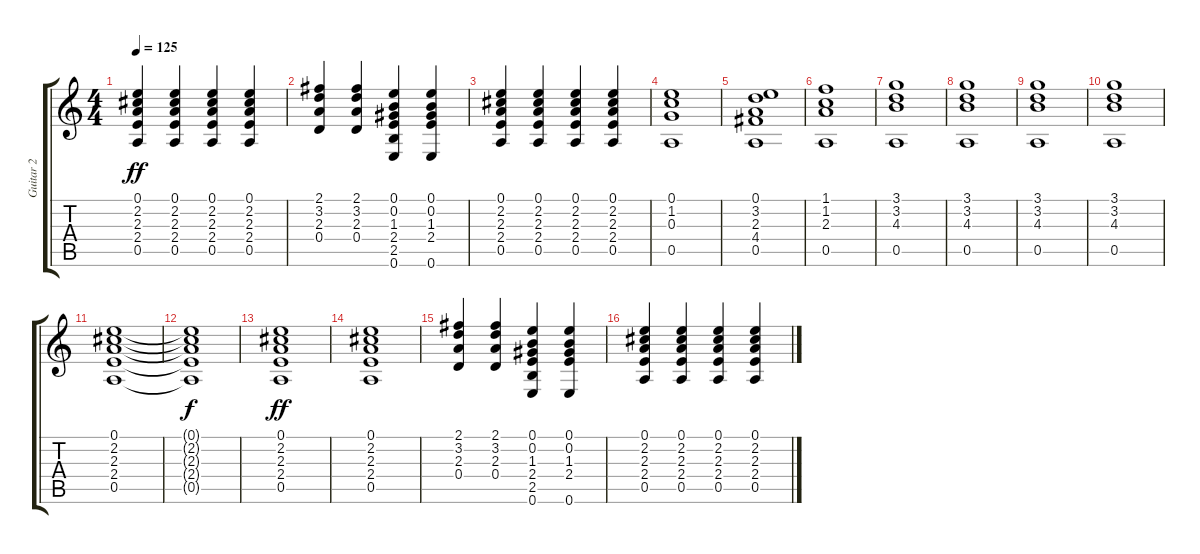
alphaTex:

\track ("Guitar 2" "Guitar 2") {instrument acousticguitarsteel}
\staff {score tabs}
\tuning (E4 B3 G3 D3 A2 E2) {hide}
\ts (4 4)
\tempo 125
\clef g2
\ks c
(0.1 2.2 2.3 2.4 0.5).4{dy ff} (0.1 2.2 2.3 2.4 0.5).4 (0.1 2.2 2.3 2.4 0.5).4 (0.1 2.2 2.3 2.4 0.5).4 |
(2.1 3.2 2.3 0.4).4 (2.1 3.2 2.3 0.4).4 (0.1 0.2 1.3 2.4 2.5 0.6).4 (0.1 0.2 1.3 2.4 0.6).4 |
(0.1 2.2 2.3 2.4 0.5).4 (0.1 2.2 2.3 2.4 0.5).4 (0.1 2.2 2.3 2.4 0.5).4 (0.1 2.2 2.3 2.4 0.5).4 |
(0.1 1.2 0.3 0.5).1 |
(0.1 3.2 2.3 4.4 0.5).1 |
(1.1 1.2 2.3 0.5).1 |
(3.1 3.2 4.3 0.5).1 |
(3.1 3.2 4.3 0.5).1 |
(3.1 3.2 4.3 0.5).1 |
(3.1 3.2 4.3 0.5).1 |
(0.1 2.2 2.3 2.4 0.5).1 |
(0.1{t} 2.2{t} 2.3{t} 2.4{t} 0.5{t}).1{dy f} |
(0.1 2.2 2.3 2.4 0.5).1{dy ff} |
(0.1 2.2 2.3 2.4 0.5).1 |
(2.1 3.2 2.3 0.4).4 (2.1 3.2 2.3 0.4).4 (0.1 0.2 1.3 2.4 2.5 0.6).4 (0.1 0.2 1.3 2.4 0.6).4 |
(0.1 2.2 2.3 2.4 0.5).4 (0.1 2.2 2.3 2.4 0.5).4 (0.1 2.2 2.3 2.4 0.5).4 (0.1 2.2 2.3 2.4 0.5).4
